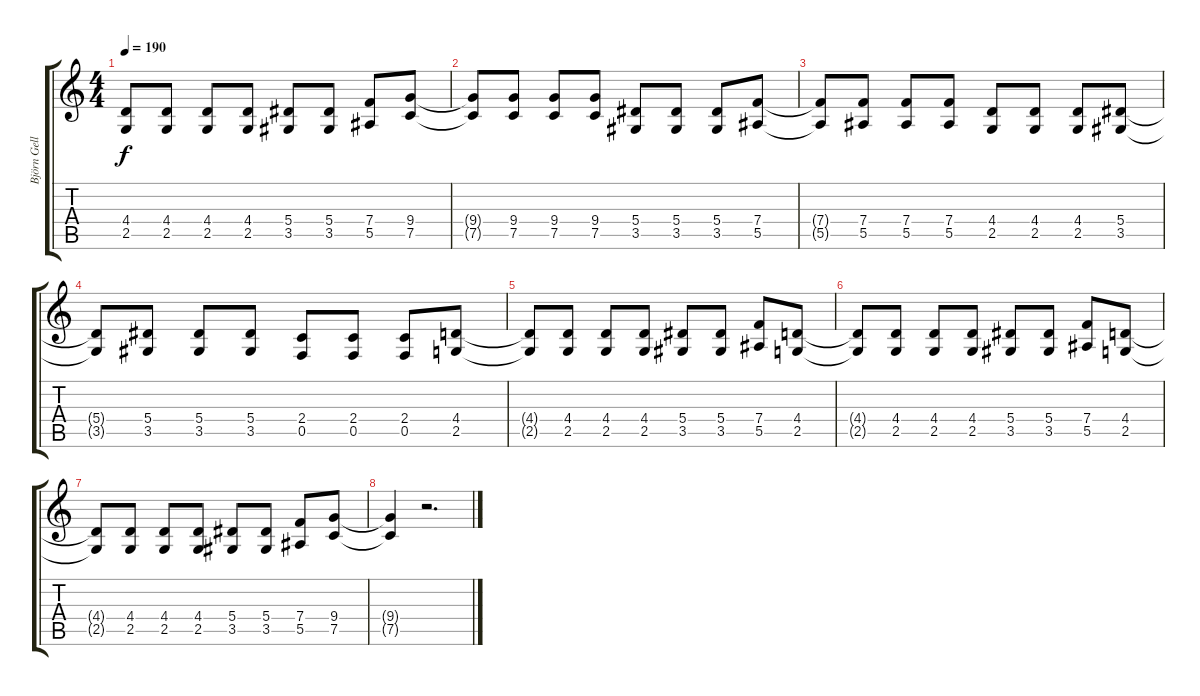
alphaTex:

\track ("Björn Gellotte" "Björn Gell") {instrument distortionguitar}
\staff {score tabs}
\tuning (C4 G3 Eb3 Bb2 F2 C2) {hide}
\ts (4 4)
\tempo 190
\clef g2
\ks c
(4.4{t} 2.5{t}).8{dy f} (4.4 2.5).8 (4.4 2.5).8 (4.4 2.5).8 (5.4 3.5).8 (5.4 3.5).8 (7.4 5.5).8 (9.4 7.5).8 |
(9.4{t} 7.5{t}).8 (9.4 7.5).8 (9.4 7.5).8 (9.4 7.5).8 (5.4 3.5).8 (5.4 3.5).8 (5.4 3.5).8 (7.4 5.5).8 |
(7.4{t} 5.5{t}).8 (7.4 5.5).8 (7.4 5.5).8 (7.4 5.5).8 (4.4 2.5).8 (4.4 2.5).8 (4.4 2.5).8 (5.4 3.5).8 |
(5.4{t} 3.5{t}).8 (5.4 3.5).8 (5.4 3.5).8 (5.4 3.5).8 (2.4 0.5).8 (2.4 0.5).8 (2.4 0.5).8 (4.4 2.5).8 |
(4.4{t} 2.5{t}).8 (4.4 2.5).8 (4.4 2.5).8 (4.4 2.5).8 (5.4 3.5).8 (5.4 3.5).8 (7.4 5.5).8 (4.4 2.5).8 |
(4.4{t} 2.5{t}).8 (4.4 2.5).8 (4.4 2.5).8 (4.4 2.5).8 (5.4 3.5).8 (5.4 3.5).8 (7.4 5.5).8 (4.4 2.5).8 |
(4.4{t} 2.5{t}).8 (4.4 2.5).8 (4.4 2.5).8 (4.4 2.5).8 (5.4 3.5).8 (5.4 3.5).8 (7.4 5.5).8 (9.4 7.5).8 |
(9.4{t} 7.5{t}).4 r.2{d}
